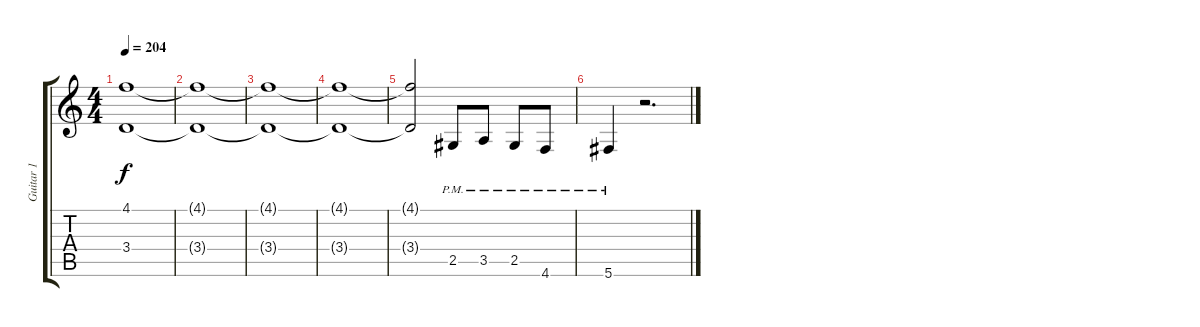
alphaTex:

\track ("Guitar 1" "Guitar 1") {instrument distortionguitar}
\staff {score tabs}
\tuning (Db4 Ab3 E3 B2 Gb2 Db2) {hide}
\ts (4 4)
\tempo 204
\clef g2
\ks c
(4.1{t} 3.4{t}).1{dy f} |
(4.1{t} 3.4{t}).1 |
(4.1{t} 3.4{t}).1 |
(4.1{t} 3.4{t}).1 |
(4.1{t} 3.4{t}).2 2.5{pm}.8 3.5{pm}.8 2.5{pm}.8 4.6{pm}.8 |
5.6{pm}.4 r.2{d}
